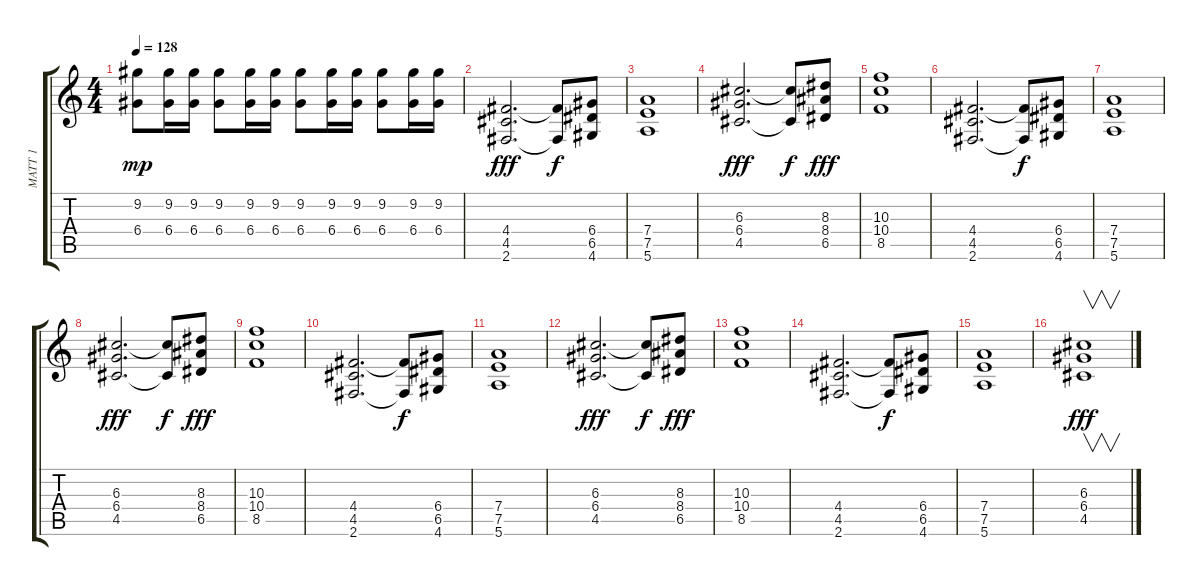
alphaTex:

\track ("MATT 1" "MATT 1") {instrument overdrivenguitar}
\staff {score tabs}
\tuning (E4 B3 G3 D3 A2 E2) {hide}
\ts (4 4)
\tempo 128
\clef g2
\ks c
(9.2 6.4).8{dy mp} (9.2 6.4).16 (9.2 6.4).16 (9.2 6.4).8 (9.2 6.4).16 (9.2 6.4).16 (9.2 6.4).8 (9.2 6.4).16 (9.2 6.4).16 (9.2 6.4).8 (9.2 6.4).16 (9.2 6.4).16 |
(4.4 4.5 2.6).2{d dy fff} (4.4{t} 2.6{t}).8{dy f} (6.4 6.5 4.6).8 |
(7.4 7.5 5.6).1 |
(6.3 6.4 4.5).2{d dy fff} (6.3{t} 4.5{t}).8{dy f} (8.3 8.4 6.5).8{dy fff} |
(10.3 10.4 8.5).1 |
(4.4 4.5 2.6).2{d} (4.4{t} 2.6{t}).8{dy f} (6.4 6.5 4.6).8 |
(7.4 7.5 5.6).1 |
(6.3 6.4 4.5).2{d dy fff} (6.3{t} 4.5{t}).8{dy f} (8.3 8.4 6.5).8{dy fff} |
(10.3 10.4 8.5).1 |
(4.4 4.5 2.6).2{d} (4.4{t} 2.6{t}).8{dy f} (6.4 6.5 4.6).8 |
(7.4 7.5 5.6).1 |
(6.3 6.4 4.5).2{d dy fff} (6.3{t} 4.5{t}).8{dy f} (8.3 8.4 6.5).8{dy fff} |
(10.3 10.4 8.5).1 |
(4.4 4.5 2.6).2{d} (4.4{t} 2.6{t}).8{dy f} (6.4 6.5 4.6).8 |
(7.4 7.5 5.6).1 |
(6.3 6.4 4.5).1{v dy fff}
